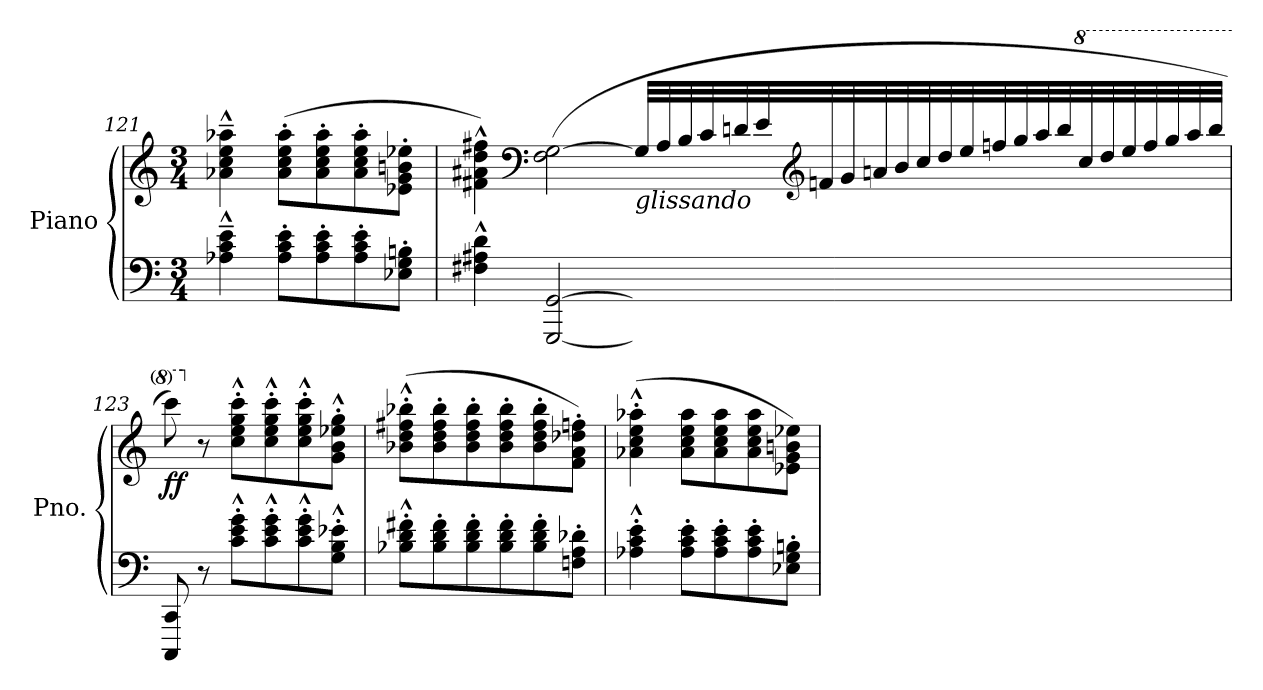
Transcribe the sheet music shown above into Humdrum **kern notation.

**kern	**kern	**dynam
*part1	*part1	*part1
*staff2	*staff1	*staff1/2
*I"Piano	*	*
*I'Pno.	*	*
*clefF4	*clefG2	*
*k[]	*k[]	*
*M3/4	*M3/4	*
=121	=121	=121
4A-X\~^^ 4c\~^^ 4e\~^^	4a-X\~^^ 4cc\~^^ 4ee\~^^ 4aa-X\~^^	.
8A-\' 8c\' 8e\'L	(>8a-\' 8cc\' 8ee\' 8aa-\'L	.
8A-\' 8c\' 8e\'	8a-\' 8cc\' 8ee\' 8aa-\'	.
8A-\' 8c\' 8e\'	8a-\' 8cc\' 8ee\' 8aa-\'	.
8E-X\' 8G\' 8Bn\'J	8e-X\' 8g\' 8bn\' 8ee-X\'J	.
!!LO:LB:g=z
=122	=122	=122
4F#X\^^ 4A#X\^^ 4d\^^	4f#X\^^ 4a#X\^^ 4dd\^^ 4ff#X\^^)	.
*	*clefF4	*
[2GGG/ [2GG/	(>2F\ [2G\	.
!	!LO:TX:b:i:t=glissando	!
2.GGG/yy] 2.GG/yy]	32G!/LLL]	.
.	32A!/	.
.	32B!/	.
.	32c!/	.
.	32dn!/	.
.	32e!/	.
*	*clefG2	*
.	32fn!/	.
.	32g!/	.
.	32an!/	.
.	32b!/	.
.	32cc!/	.
.	32dd!/	.
.	32ee!/	.
.	32ffn!/	.
.	32gg!/	.
.	32aa!/	.
.	32bb!/	.
*	*8va	*
.	32ccc!/	.
.	32ddd!/	.
.	32eee!/	.
.	32fff!/	.
.	32ggg!/	.
.	32aaa!/	.
.	32bbb!/JJJ	.
=123	=123	=123
!	!	!LO:DY:b
8CCC/ 8CC/	8cccc\)	ff
*	*X8va	*
8r	8r	.
8c\'^^ 8e\'^^ 8g\'^^L	8cc\'^^ 8ee\'^^ 8gg\'^^ 8ccc\'^^L	.
8c\'^^ 8e\'^^ 8g\'^^	8cc\'^^ 8ee\'^^ 8gg\'^^ 8ccc\'^^	.
8c\'^^ 8e\'^^ 8g\'^^	8cc\'^^ 8ee\'^^ 8gg\'^^ 8ccc\'^^	.
8G\'^^ 8B\'^^ 8e-X\'^^J	8g\'^^ 8b\'^^ 8ee-X\'^^ 8gg\'^^J	.
!!LO:LB:g=z
=124	=124	=124
8B-X\'^^ 8d\'^^ 8f#X\'^^L	(>8b-X\'^^ 8dd\'^^ 8ff#X\'^^ 8bb-X\'^^L	.
8B-\' 8d\' 8f#\'	8b-\' 8dd\' 8ff#\' 8bb-\'	.
8B-\' 8d\' 8f#\'	8b-\' 8dd\' 8ff#\' 8bb-\'	.
8B-\' 8d\' 8f#\'	8b-\' 8dd\' 8ff#\' 8bb-\'	.
8B-\' 8d\' 8f#\'	8b-\' 8dd\' 8ff#\' 8bb-\'	.
8Fn\' 8A\' 8d-X\'J	8f\' 8a\' 8dd-X\' 8ffn\'J)	.
!!LO:LB:g=z
=125	=125	=125
4A-X\'^^ 4c\'^^ 4e\'^^	(>4a-X\'^^ 4cc\'^^ 4ee\'^^ 4aa-X\'^^	.
8A-\' 8c\' 8e\'L	8a-\ 8cc\ 8ee\ 8aa-\L	.
8A-\' 8c\' 8e\'	8a-\ 8cc\ 8ee\ 8aa-\	.
8A-\' 8c\' 8e\'	8a-\ 8cc\ 8ee\ 8aa-\	.
8E-X\' 8G\' 8Bn\'J	8e-X\ 8g\ 8bn\ 8ee-X\J)	.
=	=	=
*-	*-	*-
